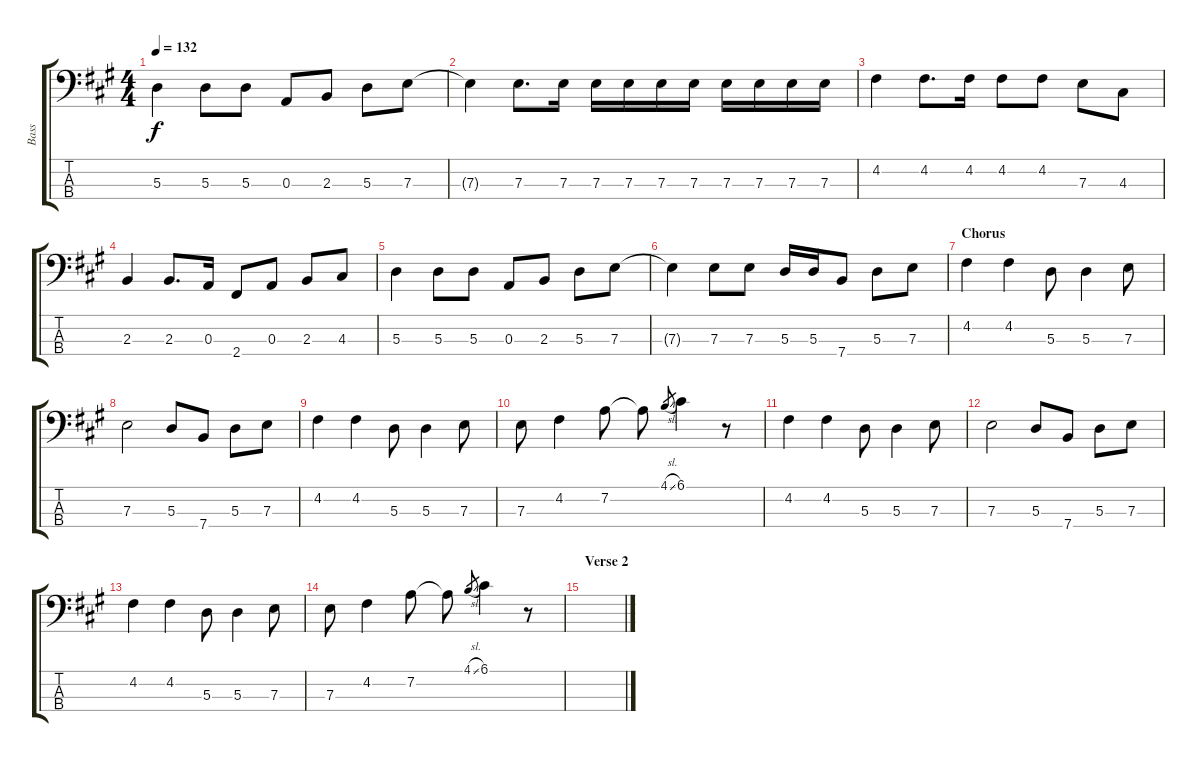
\track ("Bass" "Bass") {instrument electricbassfinger}
\staff {score tabs}
\tuning (G2 D2 A1 E1) {hide}
\ts (4 4)
\tempo 132
\clef f4
\ks f#minor
5.3.4{dy f} 5.3.8 5.3.8 0.3.8 2.3.8 5.3.8 7.3.8 |
7.3{t}.4 7.3.8{d} 7.3.16 7.3.16 7.3.16 7.3.16 7.3.16 7.3.16 7.3.16 7.3.16 7.3.16 |
4.2.4 4.2.8{d} 4.2.16 4.2.8 4.2.8 7.3.8 4.3.8 |
2.3.4 2.3.8{d} 0.3.16 2.4.8 0.3.8 2.3.8 4.3.8 |
5.3.4 5.3.8 5.3.8 0.3.8 2.3.8 5.3.8 7.3.8 |
7.3{t}.4 7.3.8 7.3.8 5.3.16 5.3.16 7.4.8 5.3.8 7.3.8 |
\section ("" "Chorus")
4.2.4 4.2.4 5.3.8 5.3.4 7.3.8 |
7.3.2 5.3.8 7.4.8 5.3.8 7.3.8 |
4.2.4 4.2.4 5.3.8 5.3.4 7.3.8 |
7.3.8 4.2.4 7.2.8 7.2{t}.8 4.1{sl}.8{gr} 6.1.4 r.8 |
4.2.4 4.2.4 5.3.8 5.3.4 7.3.8 |
7.3.2 5.3.8 7.4.8 5.3.8 7.3.8 |
4.2.4 4.2.4 5.3.8 5.3.4 7.3.8 |
7.3.8 4.2.4 7.2.8 7.2{t}.8 4.1{sl}.8{gr} 6.1.4 r.8 |
\section ("" "Verse 2")
